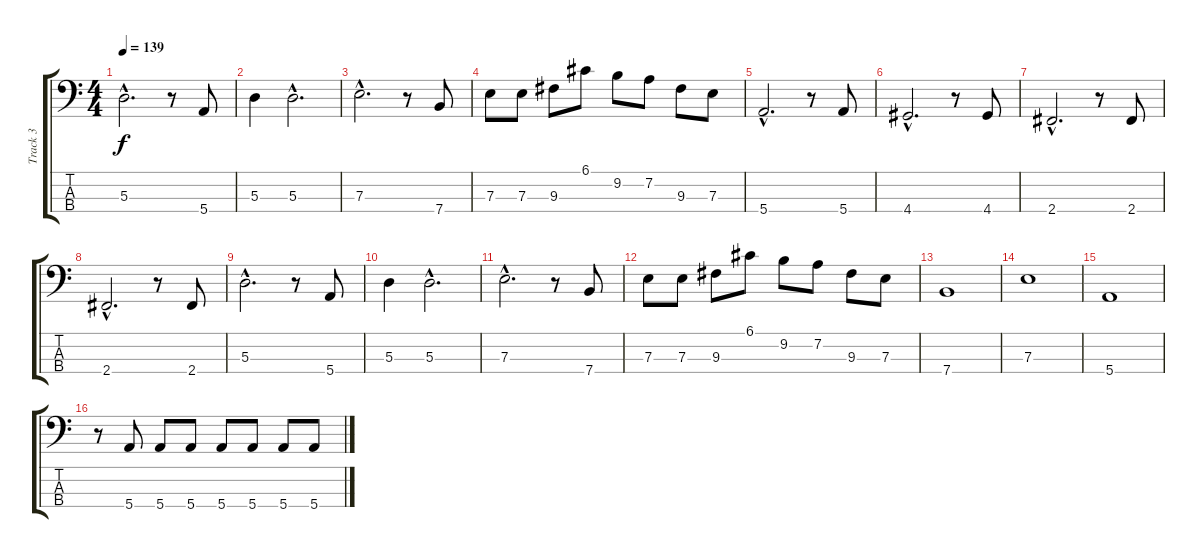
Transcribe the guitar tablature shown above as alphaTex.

\track ("Track 3" "Track 3") {instrument electricbassfinger}
\staff {score tabs}
\tuning (G2 D2 A1 E1) {hide}
\ts (4 4)
\tempo 139
\clef f4
\ks c
5.3{hac}.2{d dy f} r.8 5.4.8 |
5.3.4 5.3{hac}.2{d} |
7.3{hac}.2{d} r.8 7.4.8 |
7.3.8 7.3.8 9.3.8 6.1.8 9.2.8 7.2.8 9.3.8 7.3.8 |
5.4{hac}.2{d} r.8 5.4.8 |
4.4{hac}.2{d} r.8 4.4.8 |
2.4{hac}.2{d} r.8 2.4.8 |
2.4{hac}.2{d} r.8 2.4.8 |
5.3{hac}.2{d} r.8 5.4.8 |
5.3.4 5.3{hac}.2{d} |
7.3{hac}.2{d} r.8 7.4.8 |
7.3.8 7.3.8 9.3.8 6.1.8 9.2.8 7.2.8 9.3.8 7.3.8 |
7.4.1 |
7.3.1 |
5.4.1 |
r.8 5.4.8 5.4.8 5.4.8 5.4.8 5.4.8 5.4.8 5.4.8
